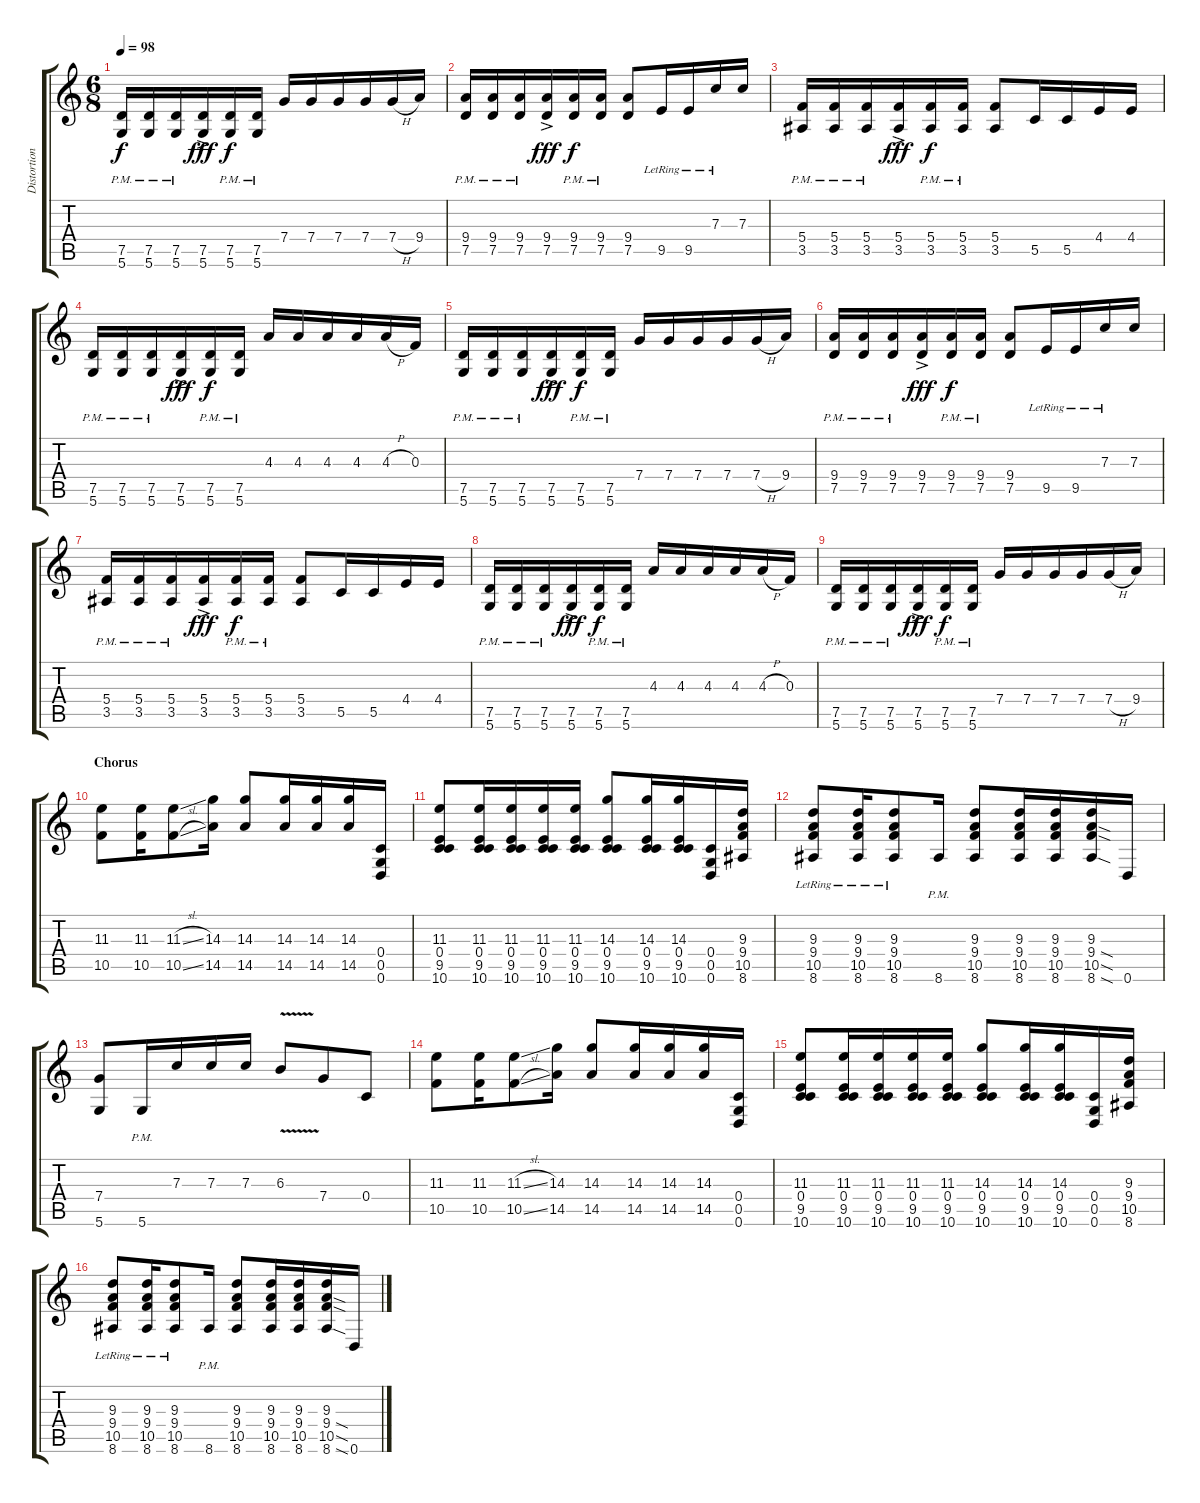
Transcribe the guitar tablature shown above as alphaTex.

\track ("Distortion 2" "Distortion") {instrument distortionguitar}
\staff {score tabs}
\tuning (D4 A3 F3 C3 G2 D2) {hide}
\ts (6 8)
\tempo 98
\clef g2
\ks c
(7.5{pm} 5.6{pm}).16{dy f} (7.5{pm} 5.6{pm}).16 (7.5{pm} 5.6{pm}).16 (7.5{ac} 5.6{ac}).16{dy fff} (7.5{pm} 5.6{pm}).16{dy f} (7.5{pm} 5.6{pm}).16 7.4.16 7.4.16 7.4.16 7.4.16 7.4{h}.16 9.4.16 |
(9.4{pm} 7.5{pm}).16 (9.4{pm} 7.5{pm}).16 (9.4{pm} 7.5{pm}).16 (9.4{ac} 7.5{ac}).16{dy fff} (9.4{pm} 7.5{pm}).16{dy f} (9.4{pm} 7.5{pm}).16 (9.4 7.5).8 9.5{lr}.16 9.5{lr}.16 7.3{lr}.16 7.3.16 |
(5.4{pm} 3.5{pm}).16 (5.4{pm} 3.5{pm}).16 (5.4{pm} 3.5{pm}).16 (5.4{ac} 3.5{ac}).16{dy fff} (5.4{pm} 3.5{pm}).16{dy f} (5.4{pm} 3.5{pm}).16 (5.4 3.5).8 5.5.16 5.5.16 4.4.16 4.4.16 |
(7.5{pm} 5.6{pm}).16 (7.5{pm} 5.6{pm}).16 (7.5{pm} 5.6{pm}).16 (7.5{ac} 5.6{ac}).16{dy fff} (7.5{pm} 5.6{pm}).16{dy f} (7.5{pm} 5.6{pm}).16 4.3.16 4.3.16 4.3.16 4.3.16 4.3{h}.16 0.3.16 |
(7.5{pm} 5.6{pm}).16 (7.5{pm} 5.6{pm}).16 (7.5{pm} 5.6{pm}).16 (7.5{ac} 5.6{ac}).16{dy fff} (7.5{pm} 5.6{pm}).16{dy f} (7.5{pm} 5.6{pm}).16 7.4.16 7.4.16 7.4.16 7.4.16 7.4{h}.16 9.4.16 |
(9.4{pm} 7.5{pm}).16 (9.4{pm} 7.5{pm}).16 (9.4{pm} 7.5{pm}).16 (9.4{ac} 7.5{ac}).16{dy fff} (9.4{pm} 7.5{pm}).16{dy f} (9.4{pm} 7.5{pm}).16 (9.4 7.5).8 9.5{lr}.16 9.5{lr}.16 7.3{lr}.16 7.3.16 |
(5.4{pm} 3.5{pm}).16 (5.4{pm} 3.5{pm}).16 (5.4{pm} 3.5{pm}).16 (5.4{ac} 3.5{ac}).16{dy fff} (5.4{pm} 3.5{pm}).16{dy f} (5.4{pm} 3.5{pm}).16 (5.4 3.5).8 5.5.16 5.5.16 4.4.16 4.4.16 |
(7.5{pm} 5.6{pm}).16 (7.5{pm} 5.6{pm}).16 (7.5{pm} 5.6{pm}).16 (7.5{ac} 5.6{ac}).16{dy fff} (7.5{pm} 5.6{pm}).16{dy f} (7.5{pm} 5.6{pm}).16 4.3.16 4.3.16 4.3.16 4.3.16 4.3{h}.16 0.3.16 |
(7.5{pm} 5.6{pm}).16 (7.5{pm} 5.6{pm}).16 (7.5{pm} 5.6{pm}).16 (7.5{ac} 5.6{ac}).16{dy fff} (7.5{pm} 5.6{pm}).16{dy f} (7.5{pm} 5.6{pm}).16 7.4.16 7.4.16 7.4.16 7.4.16 7.4{h}.16 9.4.16 |
\section ("" "Chorus")
(11.3 10.5).8 (11.3 10.5).16 (11.3{sl} 10.5{sl}).8 (14.3 14.5).16 (14.3 14.5).8 (14.3 14.5).16 (14.3 14.5).16 (14.3 14.5).16 (0.4 0.5 0.6).16 |
(11.3 0.4 9.5 10.6).8 (11.3 0.4 9.5 10.6).16 (11.3 0.4 9.5 10.6).16 (11.3 0.4 9.5 10.6).16 (11.3 0.4 9.5 10.6).16 (14.3 0.4 9.5 10.6).8 (14.3 0.4 9.5 10.6).16 (14.3 0.4 9.5 10.6).16 (0.4 0.5 0.6).16 (9.3 9.4 10.5 8.6).16 |
(9.3{lr} 9.4{lr} 10.5{lr} 8.6{lr}).8 (9.3{lr} 9.4{lr} 10.5{lr} 8.6{lr}).16 (9.3{lr} 9.4{lr} 10.5{lr} 8.6{lr}).8 8.6{pm}.16 (9.3 9.4 10.5 8.6).8 (9.3 9.4 10.5 8.6).16 (9.3 9.4 10.5 8.6).16 (9.3 9.4{sod} 10.5{sod} 8.6{sod}).16 0.6.16 |
(7.4 5.6).8 5.6{pm}.16 7.3.16 7.3.16 7.3.16 6.3{v}.8 7.4.8 0.4.8 |
(11.3 10.5).8 (11.3 10.5).16 (11.3{sl} 10.5{sl}).8 (14.3 14.5).16 (14.3 14.5).8 (14.3 14.5).16 (14.3 14.5).16 (14.3 14.5).16 (0.4 0.5 0.6).16 |
(11.3 0.4 9.5 10.6).8 (11.3 0.4 9.5 10.6).16 (11.3 0.4 9.5 10.6).16 (11.3 0.4 9.5 10.6).16 (11.3 0.4 9.5 10.6).16 (14.3 0.4 9.5 10.6).8 (14.3 0.4 9.5 10.6).16 (14.3 0.4 9.5 10.6).16 (0.4 0.5 0.6).16 (9.3 9.4 10.5 8.6).16 |
(9.3{lr} 9.4{lr} 10.5{lr} 8.6{lr}).8 (9.3{lr} 9.4{lr} 10.5{lr} 8.6{lr}).16 (9.3{lr} 9.4{lr} 10.5{lr} 8.6{lr}).8 8.6{pm}.16 (9.3 9.4 10.5 8.6).8 (9.3 9.4 10.5 8.6).16 (9.3 9.4 10.5 8.6).16 (9.3 9.4{sod} 10.5{sod} 8.6{sod}).16 0.6.16
